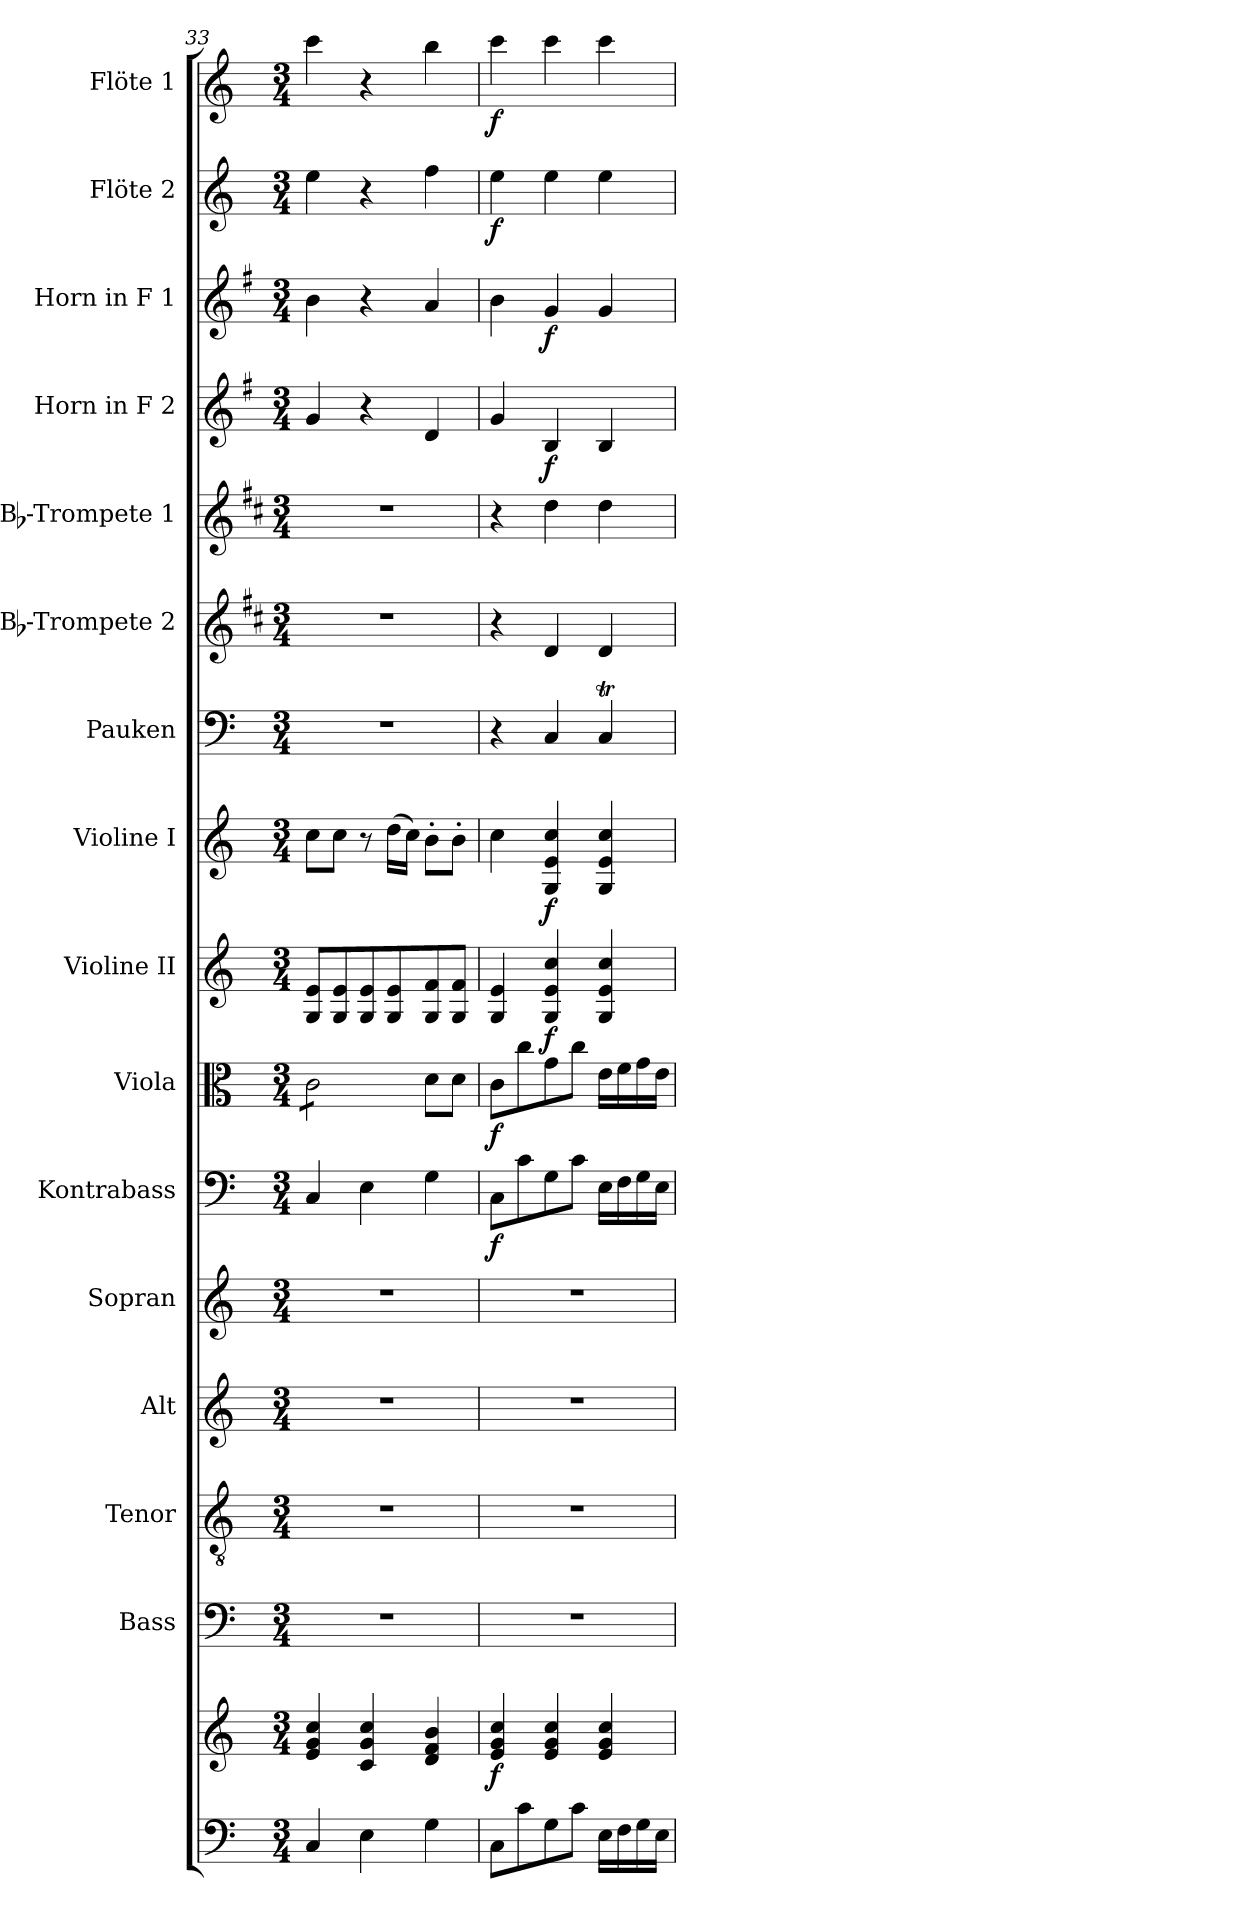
**kern	**kern	**dynam	**kern	**kern	**kern	**kern	**kern	**dynam	**kern	**dynam	**kern	**dynam	**kern	**dynam	**kern	**kern	**kern	**kern	**dynam	**kern	**dynam	**kern	**dynam	**kern	**dynam
*part16	*part16	*part16	*part15	*part14	*part13	*part12	*part11	*part11	*part10	*part10	*part9	*part9	*part8	*part8	*part7	*part6	*part5	*part4	*part4	*part3	*part3	*part2	*part2	*part1	*part1
*staff17	*staff16	*staff16/17	*staff15	*staff14	*staff13	*staff12	*staff11	*staff11	*staff10	*staff10	*staff9	*staff9	*staff8	*staff8	*staff7	*staff6	*staff5	*staff4	*staff4	*staff3	*staff3	*staff2	*staff2	*staff1	*staff1
*	*	*	*I"Bass	*I"Tenor	*I"Alt	*I"Sopran	*I"Kontrabass	*	*I"Viola	*	*I"Violine II	*	*I"Violine I	*	*I"Pauken	*I"Bb-Trompete 2	*I"Bb-Trompete 1	*I"Horn in F 2	*	*I"Horn in F 1	*	*I"Flöte 2	*	*I"Flöte 1	*
*	*	*	*I'B.	*I'T.	*I'A.	*I'S.	*I'Kb.	*	*I'Vla.	*	*I'Vl. II	*	*I'Vl. I	*	*I'Pk.	*I'Bb Trp. 2	*I'Bb Trp. 1	*	*	*	*	*I'Fl. 2	*	*I'Fl. 1	*
*clefF4	*clefG2	*	*clefF4	*clefGv2	*clefG2	*clefG2	*clefF4	*	*clefC3	*	*clefG2	*	*clefG2	*	*clefF4	*clefG2	*clefG2	*clefG2	*	*clefG2	*	*clefG2	*	*clefG2	*
*	*	*	*	*	*	*	*ITrd7c12	*	*	*	*	*	*	*	*	*ITrd1c2	*ITrd1c2	*ITrd4c7	*	*ITrd4c7	*	*	*	*	*
*k[]	*k[]	*	*k[]	*k[]	*k[]	*k[]	*k[]	*	*k[]	*	*k[]	*	*k[]	*	*k[]	*k[]	*k[]	*k[]	*	*k[]	*	*k[]	*	*k[]	*
*C:	*C:	*	*C:	*C:	*C:	*C:	*C:	*	*C:	*	*C:	*	*C:	*	*C:	*C:	*C:	*C:	*	*C:	*	*C:	*	*C:	*
*M3/4	*M3/4	*	*M3/4	*M3/4	*M3/4	*M3/4	*M3/4	*	*M3/4	*	*M3/4	*	*M3/4	*	*M3/4	*M3/4	*M3/4	*M3/4	*	*M3/4	*	*M3/4	*	*M3/4	*
=33	=33	=33	=33	=33	=33	=33	=33	=33	=33	=33	=33	=33	=33	=33	=33	=33	=33	=33	=33	=33	=33	=33	=33	=33	=33
*	*	*	*	*	*	*	*	*	*tremolo	*	*	*	*	*	*	*	*	*	*	*	*	*	*	*	*
4C/	4e/ 4g/ 4cc/	.	2.r	2.r	2.r	2.r	4CC/	.	8c\L	.	8G/ 8e/L	.	8cc\L	.	2.r	2.r	2.r	4c/	.	4e\	.	4ee\	.	4ccc\	.
.	.	.	.	.	.	.	.	.	8c\	.	8G/ 8e/	.	8cc\J	.	.	.	.	.	.	.	.	.	.	.	.
4E\	4c/ 4g/ 4cc/	.	.	.	.	.	4EE\	.	8c\	.	8G/ 8e/	.	8r	.	.	.	.	4r	.	4r	.	4r	.	4r	.
.	.	.	.	.	.	.	.	.	8c\J	.	8G/ 8e/	.	(>16dd\LL	.	.	.	.	.	.	.	.	.	.	.	.
*	*	*	*	*	*	*	*	*	*Xtremolo	*	*	*	*	*	*	*	*	*	*	*	*	*	*	*	*
.	.	.	.	.	.	.	.	.	.	.	.	.	16cc\JJ)	.	.	.	.	.	.	.	.	.	.	.	.
4G\	4d/ 4f/ 4b/	.	.	.	.	.	4GG\	.	8d\L	.	8G/ 8f/	.	8b'>\L	.	.	.	.	4G/	.	4d/	.	4ff\	.	4bb\	.
.	.	.	.	.	.	.	.	.	8d\J	.	8G/ 8f/J	.	8b'>\J	.	.	.	.	.	.	.	.	.	.	.	.
=34	=34	=34	=34	=34	=34	=34	=34	=34	=34	=34	=34	=34	=34	=34	=34	=34	=34	=34	=34	=34	=34	=34	=34	=34	=34
!	!	!LO:DY:b	!	!	!	!	!	!LO:DY:b	!	!LO:DY:b	!	!	!	!	!	!	!	!	!	!	!	!	!LO:DY:b	!	!LO:DY:b
8C\L	4e/ 4g/ 4cc/	f	2.r	2.r	2.r	2.r	8CC\L	f	8c\L	f	4G/ 4e/	.	4cc\	.	4r	4r	4r	4c/	.	4e\	.	4ee\	f	4ccc\	f
8c\	.	.	.	.	.	.	8C\	.	8cc\	.	.	.	.	.	.	.	.	.	.	.	.	.	.	.	.
!	!	!	!	!	!	!	!	!	!	!	!	!LO:DY:b	!	!LO:DY:b	!	!	!	!	!LO:DY:b	!	!LO:DY:b	!	!	!	!
8G\	4e/ 4g/ 4cc/	.	.	.	.	.	8GG\	.	8g\	.	4G/ 4e/ 4cc/	f	4G/ 4e/ 4cc/	f	4C/	4c/	4cc\	4E/	f	4c/	f	4ee\	.	4ccc\	.
8c\J	.	.	.	.	.	.	8C\J	.	8cc\J	.	.	.	.	.	.	.	.	.	.	.	.	.	.	.	.
16E\LL	4e/ 4g/ 4cc/	.	.	.	.	.	16EE\LL	.	16e\LL	.	4G/ 4e/ 4cc/	.	4G/ 4e/ 4cc/	.	4CT/	4c/	4cc\	4E/	.	4c/	.	4ee\	.	4ccc\	.
16F\	.	.	.	.	.	.	16FF\	.	16f\	.	.	.	.	.	.	.	.	.	.	.	.	.	.	.	.
16G\	.	.	.	.	.	.	16GG\	.	16g\	.	.	.	.	.	.	.	.	.	.	.	.	.	.	.	.
16E\JJ	.	.	.	.	.	.	16EE\JJ	.	16e\JJ	.	.	.	.	.	.	.	.	.	.	.	.	.	.	.	.
=	=	=	=	=	=	=	=	=	=	=	=	=	=	=	=	=	=	=	=	=	=	=	=	=	=
*-	*-	*-	*-	*-	*-	*-	*-	*-	*-	*-	*-	*-	*-	*-	*-	*-	*-	*-	*-	*-	*-	*-	*-	*-	*-
